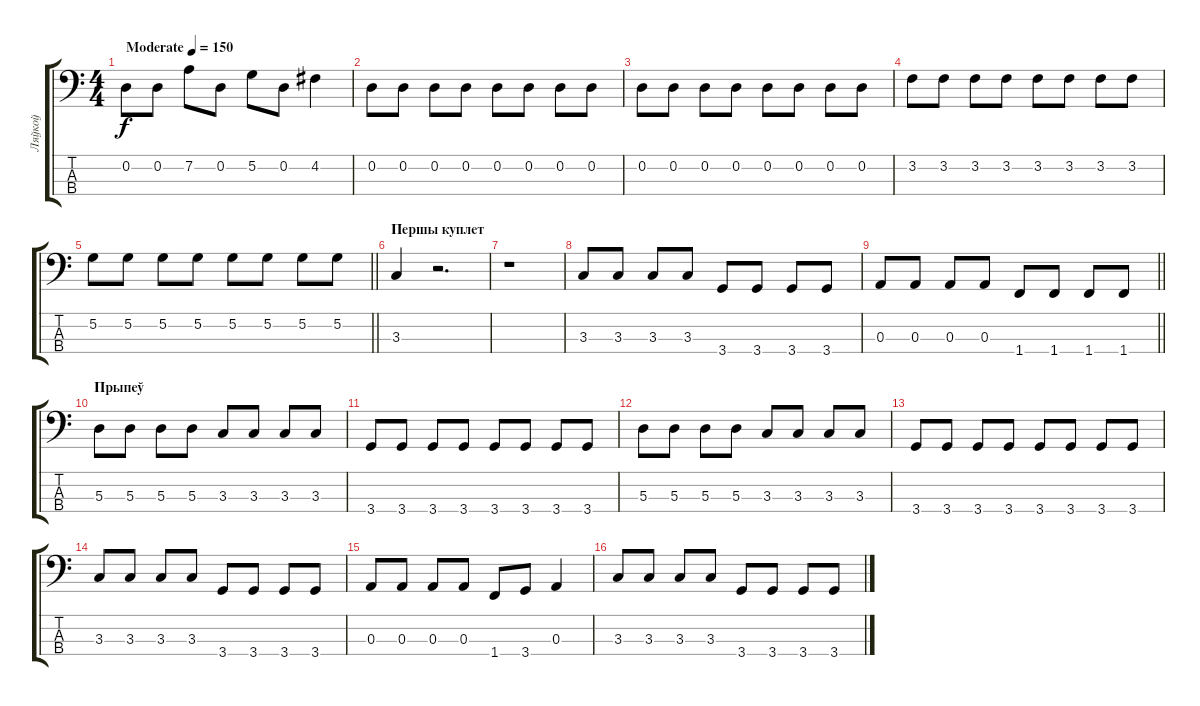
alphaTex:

\track ("Ляўкоў" "Ляўкоў") {instrument electricbassfinger}
\staff {score tabs}
\tuning (G2 D2 A1 E1) {hide}
\ts (4 4)
\tempo (150 "Moderate")
\clef f4
\ks c
0.2.8{dy f instrument electricbassfinger} 0.2.8 7.2.8 0.2.8 5.2.8 0.2.8 4.2.4 |
0.2.8 0.2.8 0.2.8 0.2.8 0.2.8 0.2.8 0.2.8 0.2.8 |
0.2.8 0.2.8 0.2.8 0.2.8 0.2.8 0.2.8 0.2.8 0.2.8 |
3.2.8 3.2.8 3.2.8 3.2.8 3.2.8 3.2.8 3.2.8 3.2.8 |
\barLineRight lightlight
5.2.8 5.2.8 5.2.8 5.2.8 5.2.8 5.2.8 5.2.8 5.2.8 |
\section ("" "Першы куплет")
3.3.4 r.2{d} |
r.1 |
3.3.8 3.3.8 3.3.8 3.3.8 3.4.8 3.4.8 3.4.8 3.4.8 |
\barLineRight lightlight
0.3.8 0.3.8 0.3.8 0.3.8 1.4.8 1.4.8 1.4.8 1.4.8 |
\section ("" "Прыпеў")
5.3.8 5.3.8 5.3.8 5.3.8 3.3.8 3.3.8 3.3.8 3.3.8 |
3.4.8 3.4.8 3.4.8 3.4.8 3.4.8 3.4.8 3.4.8 3.4.8 |
5.3.8 5.3.8 5.3.8 5.3.8 3.3.8 3.3.8 3.3.8 3.3.8 |
3.4.8 3.4.8 3.4.8 3.4.8 3.4.8 3.4.8 3.4.8 3.4.8 |
3.3.8 3.3.8 3.3.8 3.3.8 3.4.8 3.4.8 3.4.8 3.4.8 |
0.3.8 0.3.8 0.3.8 0.3.8 1.4.8 3.4.8 0.3.4 |
3.3.8 3.3.8 3.3.8 3.3.8 3.4.8 3.4.8 3.4.8 3.4.8
